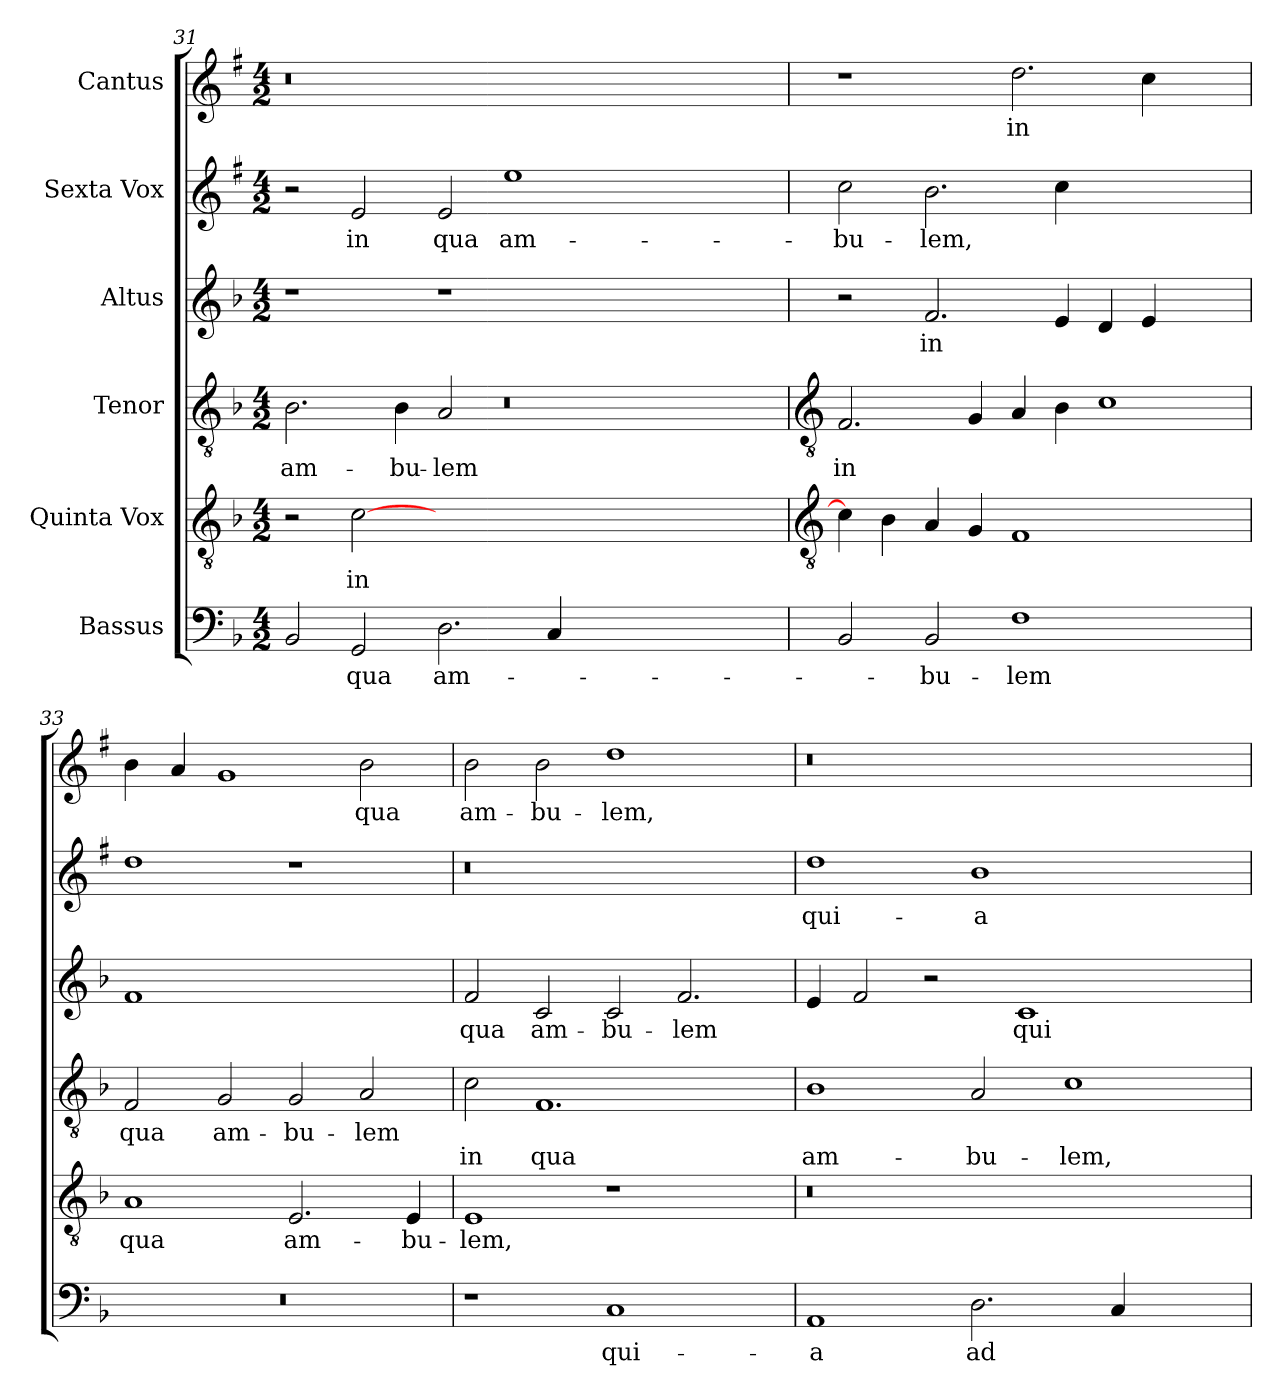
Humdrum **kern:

**kern	**text	**kern	**text	**kern	**text	**text	**kern	**text	**kern	**text	**kern	**text
*part6	*part6	*part5	*part5	*part4	*part4	*part4	*part3	*part3	*part2	*part2	*part1	*part1
*staff6	*staff6	*staff5	*staff5	*staff4	*staff4	*staff4	*staff3	*staff3	*staff2	*staff2	*staff1	*staff1
*I"Bassus	*	*I"Quinta Vox	*	*I"Tenor	*	*	*I"Altus	*	*I"Sexta Vox	*	*I"Cantus	*
*clefF4	*	*clefGv2	*	*clefGv2	*	*	*clefG2	*	*clefG2	*	*clefG2	*
*	*	*	*	*	*	*	*	*	*ITrd1c2	*	*ITrd1c2	*
*k[b-]	*	*k[b-]	*	*k[b-]	*	*	*k[b-]	*	*k[b-]	*	*k[b-]	*
*F:	*	*F:	*	*F:	*	*	*F:	*	*F:	*	*F:	*
*M4/2	*	*M4/2	*	*M4/2	*	*	*M4/2	*	*M4/2	*	*M4/2	*
=31A	=31A	=31A	=31A	=31A	=31A	=31A	=31A	=31A	=31A	=31A	=31A	=31A
!	!	!	!	!	!LO:LY:b	!	!	!	!	!	!	!
2BB-	.	2r	.	2.B-	am-	.	1r	.	2r	.	0r	.
!	!LO:LY:b	!	!LO:LY:b	!	!	!	!	!	!	!LO:LY:b	!	!
2GG	qua	[2c	in	.	.	.	.	.	2d	in	.	.
!	!	!	!	!	!LO:LY:b	!	!	!	!	!	!	!
.	.	.	.	4B-	-bu-	.	.	.	.	.	.	.
!	!LO:LY:b	!	!	!	!LO:LY:b	!	!	!	!	!LO:LY:b	!	!
2.D	am-	0ryy	.	2A	-lem	.	1r	.	2d	qua	.	.
!	!	!	!	!	!	!	!	!	!	!LO:LY:b	!	!
.	.	.	.	0r	.	.	.	.	1dd	am-	.	.
4C	.	.	.	.	.	.	.	.	.	.	.	.
1.ryy	.	.	.	.	.	.	1.ryy	.	.	.	1.ryy	.
.	.	.	.	.	.	.	.	.	1ryy	.	.	.
.	.	2ryy	.	.	.	.	.	.	.	.	.	.
!!LO:LB:g=z
=32A	=32A	=32A	=32A	=32A	=32A	=32A	=32A	=32A	=32A	=32A	=32A	=32A
*	*	*clefGv2	*	*clefGv2	*	*	*	*	*	*	*	*
!	!	!	!	!	!LO:LY:b	!	!	!	!	!LO:LY:b	!	!
2BB-	.	4c]	.	2.F	in	.	2r	.	2b-	-bu-	1r	.
.	.	4B-	.	.	.	.	.	.	.	.	.	.
!	!LO:LY:b	!	!	!	!	!	!	!LO:LY:b	!	!LO:LY:b	!	!
2BB-	-bu-	4A	.	.	.	.	2.f	in	2.a	-lem,	.	.
.	.	4G	.	4G	.	.	.	.	.	.	.	.
!	!LO:LY:b	!	!	!	!	!	!	!	!	!	!	!LO:LY:b
1F	-lem	1F	.	4A	.	.	.	.	.	.	2.cc	in
.	.	.	.	4B-	.	.	4e	.	4b-	.	.	.
.	.	.	.	1c	.	.	4d	.	1ryy	.	.	.
.	.	.	.	.	.	.	4e	.	.	.	4b-	.
2ryy	.	2ryy	.	.	.	.	2ryy	.	.	.	2ryy	.
!!LO:LB:g=z
=33	=33	=33	=33	=33	=33	=33	=33	=33	=33	=33	=33	=33
!	!	!	!LO:LY:b	!	!LO:LY:b	!	!	!	!	!	!	!
0r	.	1A	qua	2F	qua	.	1f	.	1cc	.	4a	.
.	.	.	.	.	.	.	.	.	.	.	4g	.
!	!	!	!	!	!LO:LY:b	!	!	!	!	!	!	!
.	.	.	.	2G	am-	.	.	.	.	.	1f	.
!	!	!	!LO:LY:b	!	!LO:LY:b	!	!	!	!	!	!	!
.	.	2.E	am-	2G	-bu-	.	1ryy	.	1r	.	.	.
!	!	!	!	!	!LO:LY:b	!	!	!	!	!	!	!LO:LY:b
.	.	.	.	2A	-lem	.	.	.	.	.	2a	qua
!	!	!	!LO:LY:b	!	!	!	!	!	!	!	!	!
.	.	4E	-bu-	.	.	.	.	.	.	.	.	.
!!LO:LB:g=z
=33A	=33A	=33A	=33A	=33A	=33A	=33A	=33A	=33A	=33A	=33A	=33A	=33A
!	!	!	!LO:LY:b	!	!	!LO:LY:b	!	!LO:LY:b	!	!	!	!LO:LY:b
1r	.	1E	-lem,	2c	.	in	2f	qua	0r	.	2a	am-
!	!	!	!	!	!	!LO:LY:b	!	!LO:LY:b	!	!	!	!LO:LY:b
.	.	.	.	1.F	.	qua	2c	am-	.	.	2a	-bu-
!	!LO:LY:b	!	!	!	!	!	!	!LO:LY:b	!	!	!	!LO:LY:b
1C	qui-	1r	.	.	.	.	2c	-bu-	.	.	1cc	-lem,
!	!	!	!	!	!	!	!	!LO:LY:b	!	!	!	!
.	.	.	.	.	.	.	2.f	-lem	.	.	.	.
4ryy	.	4ryy	.	4ryy	.	.	.	.	4ryy	.	4ryy	.
=34A	=34A	=34A	=34A	=34A	=34A	=34A	=34A	=34A	=34A	=34A	=34A	=34A
!	!LO:LY:b	!	!	!	!	!LO:LY:b	!	!	!	!LO:LY:b	!	!
1AA	-a	0r	.	1B-	.	am-	4e	.	1cc	qui-	0r	.
.	.	.	.	.	.	.	2f	.	.	.	.	.
.	.	.	.	.	.	.	2r	.	.	.	.	.
!	!LO:LY:b	!	!	!	!	!LO:LY:b	!	!	!	!LO:LY:b	!	!
2.D	ad	.	.	2A	.	-bu-	.	.	1a	-a	.	.
!	!	!	!	!	!	!	!	!LO:LY:b	!	!	!	!
.	.	.	.	.	.	.	1c	qui-	.	.	.	.
!	!	!	!	!	!	!LO:LY:b	!	!	!	!	!	!
.	.	.	.	1c	.	-lem,	.	.	.	.	.	.
4C	.	.	.	.	.	.	.	.	.	.	.	.
2ryy	.	2ryy	.	.	.	.	.	.	2ryy	.	2ryy	.
.	.	.	.	.	.	.	4ryy	.	.	.	.	.
=	=	=	=	=	=	=	=	=	=	=	=	=
*-	*-	*-	*-	*-	*-	*-	*-	*-	*-	*-	*-	*-
